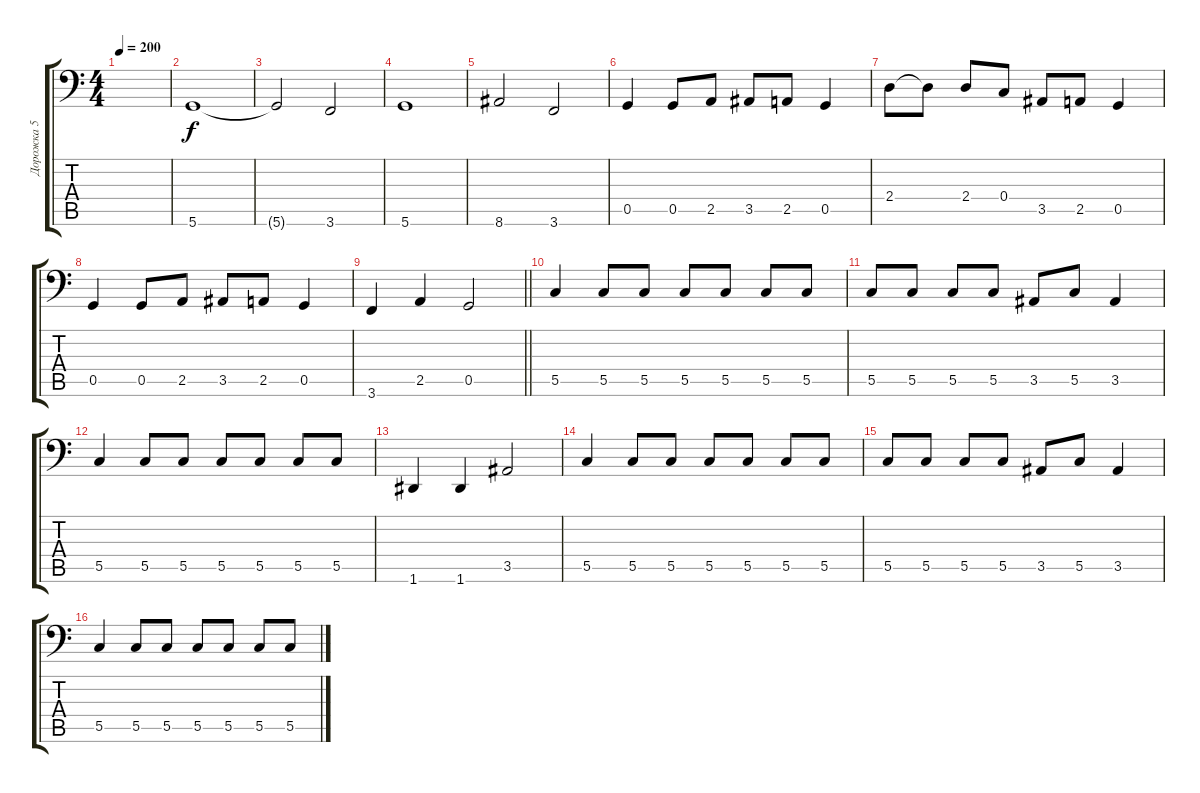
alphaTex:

\track ("Дорожка 5" "Дорожка 5") {instrument electricbassfinger}
\staff {score tabs}
\tuning (D3 A2 F2 C2 G1 D1) {hide}
\ts (4 4)
\tempo 200
\clef f4
\ks c
|
5.6.1 |
5.6{t}.2 3.6.2 |
5.6.1 |
8.6.2 3.6.2 |
0.5.4 0.5.8 2.5.8 3.5.8 2.5.8 0.5.4 |
2.4.8 2.4{t}.8 2.4.8 0.4.8 3.5.8 2.5.8 0.5.4 |
0.5.4 0.5.8 2.5.8 3.5.8 2.5.8 0.5.4 |
\barLineRight lightlight
3.6.4 2.5.4 0.5.2 |
\section ("" "")
5.5.4 5.5.8 5.5.8 5.5.8 5.5.8 5.5.8 5.5.8 |
5.5.8 5.5.8 5.5.8 5.5.8 3.5.8 5.5.8 3.5.4 |
5.5.4 5.5.8 5.5.8 5.5.8 5.5.8 5.5.8 5.5.8 |
1.6.4 1.6.4 3.5.2 |
5.5.4 5.5.8 5.5.8 5.5.8 5.5.8 5.5.8 5.5.8 |
5.5.8 5.5.8 5.5.8 5.5.8 3.5.8 5.5.8 3.5.4 |
5.5.4 5.5.8 5.5.8 5.5.8 5.5.8 5.5.8 5.5.8
